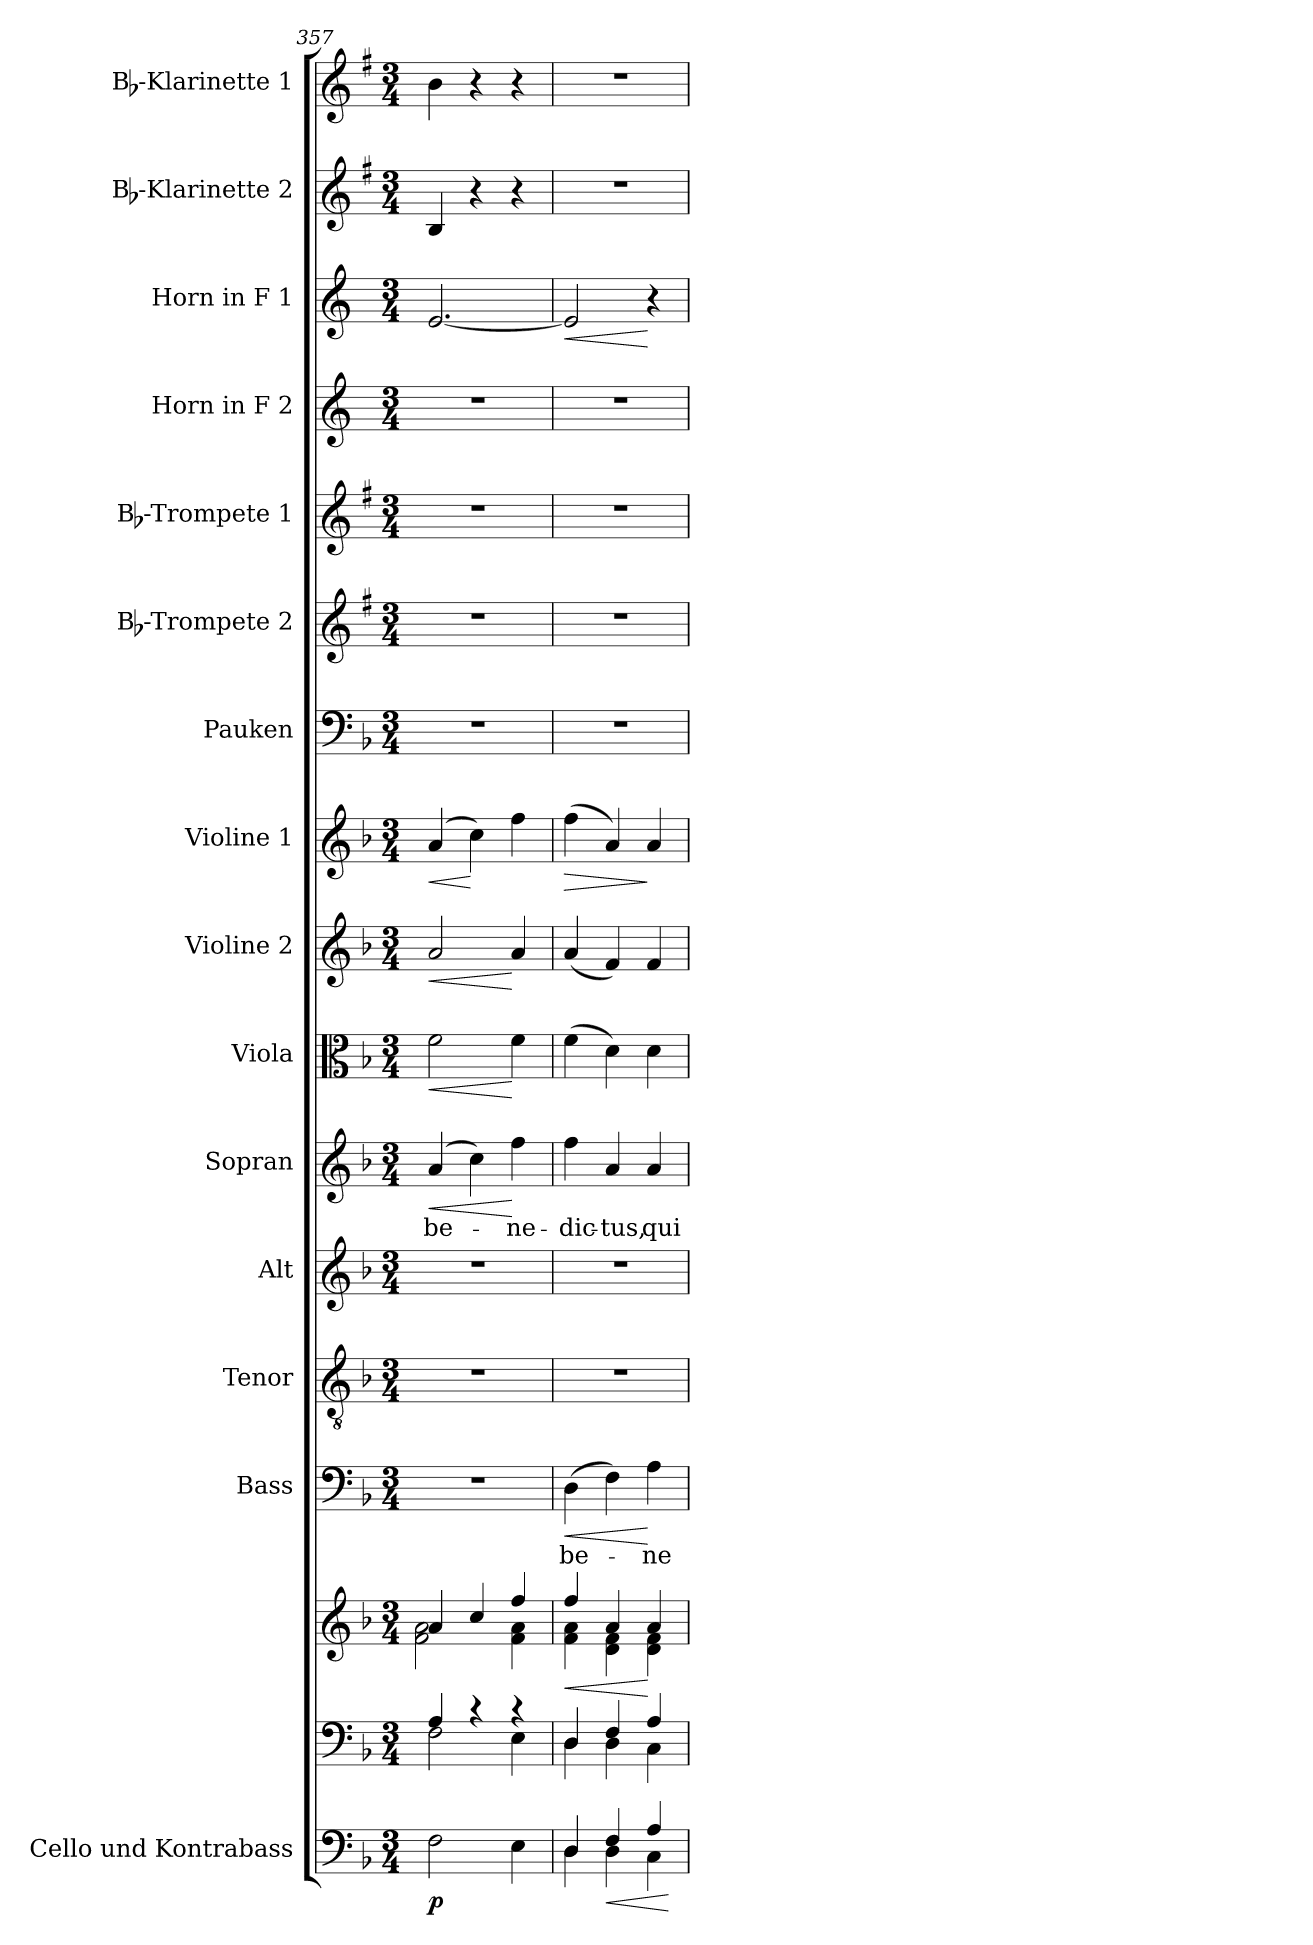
**kern	**dynam	**kern	**kern	**dynam	**kern	**text	**dynam	**kern	**kern	**kern	**text	**dynam	**kern	**dynam	**kern	**dynam	**kern	**dynam	**kern	**kern	**kern	**kern	**kern	**dynam	**kern	**kern
*part16	*part16	*part15	*part15	*part15	*part14	*part14	*part14	*part13	*part12	*part11	*part11	*part11	*part10	*part10	*part9	*part9	*part8	*part8	*part7	*part6	*part5	*part4	*part3	*part3	*part2	*part1
*staff17	*staff17	*staff16	*staff15	*staff15/16	*staff14	*staff14	*staff14	*staff13	*staff12	*staff11	*staff11	*staff11	*staff10	*staff10	*staff9	*staff9	*staff8	*staff8	*staff7	*staff6	*staff5	*staff4	*staff3	*staff3	*staff2	*staff1
*I"Cello und Kontrabass	*	*	*	*	*I"Bass	*	*	*I"Tenor	*I"Alt	*I"Sopran	*	*	*I"Viola	*	*I"Violine 2	*	*I"Violine 1	*	*I"Pauken	*I"Bb-Trompete 2	*I"Bb-Trompete 1	*I"Horn in F 2	*I"Horn in F 1	*	*I"Bb-Klarinette 2	*I"Bb-Klarinette 1
*I'Kb.	*	*	*	*	*I'B.	*	*	*I'T.	*I'A.	*I'S.	*	*	*I'Vla.	*	*I'Vl. 2	*	*I'Vl. 1	*	*I'Pk.	*I'Bb Trp. 2	*I'Bb Trp. 1	*	*	*	*I'Bb Kl. 2	*I'Bb Kl. 1
*clefF4	*	*clefF4	*clefG2	*	*clefF4	*	*	*clefGv2	*clefG2	*clefG2	*	*	*clefC3	*	*clefG2	*	*clefG2	*	*clefF4	*clefG2	*clefG2	*clefG2	*clefG2	*	*clefG2	*clefG2
*ITrd7c12	*	*	*	*	*	*	*	*	*	*	*	*	*	*	*	*	*	*	*	*ITrd1c2	*ITrd1c2	*ITrd4c7	*ITrd4c7	*	*ITrd1c2	*ITrd1c2
*k[b-]	*	*k[b-]	*k[b-]	*	*k[b-]	*	*	*k[b-]	*k[b-]	*k[b-]	*	*	*k[b-]	*	*k[b-]	*	*k[b-]	*	*k[b-]	*k[b-]	*k[b-]	*k[b-]	*k[b-]	*	*k[b-]	*k[b-]
*F:	*	*F:	*F:	*	*F:	*	*	*F:	*F:	*F:	*	*	*F:	*	*F:	*	*F:	*	*F:	*F:	*F:	*F:	*F:	*	*F:	*F:
*M3/4	*	*M3/4	*M3/4	*	*M3/4	*	*	*M3/4	*M3/4	*M3/4	*	*	*M3/4	*	*M3/4	*	*M3/4	*	*M3/4	*M3/4	*M3/4	*M3/4	*M3/4	*	*M3/4	*M3/4
=357	=357	=357	=357	=357	=357	=357	=357	=357	=357	=357	=357	=357	=357	=357	=357	=357	=357	=357	=357	=357	=357	=357	=357	=357	=357	=357
*	*	*^	*^	*	*	*	*	*	*	*	*	*	*	*	*	*	*	*	*	*	*	*	*	*	*	*
!	!LO:DY:b	!	!	!	!	!	!	!	!	!	!	!	!LO:LY:b	!LO:HP:b	!	!LO:HP:b	!	!LO:HP:b	!	!LO:HP:b	!	!	!	!	!	!	!	!
2FF\	p	4A/	2F\	4a/	2f\ 2a\	.	2.r	.	.	2.r	2.r	(4a/	be-	<	2f\	<	2a/	<	(4a/	<	2.r	2.r	2.r	2.r	[2.A/	.	4A/	4a\
.	.	4rc	.	4cc/	.	.	.	.	.	.	.	4cc\)	.	.	.	.	.	.	4cc\)	[	.	.	.	.	.	.	4r	4r
!	!	!	!	!	!	!	!	!	!	!	!	!	!LO:LY:b	!	!	!	!	!	!	!	!	!	!	!	!	!	!	!
4EE\	.	4rc	4E\	4ff/	4f\ 4a\	.	.	.	.	.	.	4ff\	-ne-	[	4f\	[	4a/	[	4ff\	.	.	.	.	.	.	.	4r	4r
=358	=358	=358	=358	=358	=358	=358	=358	=358	=358	=358	=358	=358	=358	=358	=358	=358	=358	=358	=358	=358	=358	=358	=358	=358	=358	=358	=358	=358
*^	*	*	*	*	*	*	*	*	*	*	*	*	*	*	*	*	*	*	*	*	*	*	*	*	*	*	*	*
!	!	!	!	!	!	!	!LO:HP:b	!	!LO:LY:b	!LO:HP:b	!	!	!	!LO:LY:b	!	!	!	!	!	!	!LO:HP:b	!	!	!	!	!	!LO:HP:b	!	!
4DD/	4DD\	.	4D/	4D\	4ff/	4f\ 4a\	<	(>4D\	be-	<	2.r	2.r	4ff\	-dic-	.	(>4f\	.	(<4a/	.	(>4ff\	>	2.r	2.r	2.r	2.r	2A/]	<	2.r	2.r
!	!	!LO:HP:b	!	!	!	!	!	!	!	!	!	!	!	!LO:LY:b	!	!	!	!	!	!	!	!	!	!	!	!	!	!	!
4FF/	4DD\	<	4F/	4D\	4a/	4d\ 4f\	.	4F\)	.	.	.	.	4a/	-tus,	.	4d\)	.	4f/)	.	4a/)	.	.	.	.	.	.	.	.	.
!	!	!	!	!	!	!	!	!	!LO:LY:b	!	!	!	!	!LO:LY:b	!	!	!	!	!	!	!	!	!	!	!	!	!	!	!
4AA/	4CC\	.	4A/	4C\	4a/	4d\ 4f\	[	4A\	-ne-	[	.	.	4a/	qui	.	4d\	.	4f/	.	4a/	]	.	.	.	.	4r	[	.	.
*v	*v	*	*	*	*	*	*	*	*	*	*	*	*	*	*	*	*	*	*	*	*	*	*	*	*	*	*	*	*
*	*	*v	*v	*	*	*	*	*	*	*	*	*	*	*	*	*	*	*	*	*	*	*	*	*	*	*	*	*
*	*	*	*v	*v	*	*	*	*	*	*	*	*	*	*	*	*	*	*	*	*	*	*	*	*	*	*	*
.	[	.	.	.	.	.	.	.	.	.	.	.	.	.	.	.	.	.	.	.	.	.	.	.	.	.
=	=	=	=	=	=	=	=	=	=	=	=	=	=	=	=	=	=	=	=	=	=	=	=	=	=	=
*-	*-	*-	*-	*-	*-	*-	*-	*-	*-	*-	*-	*-	*-	*-	*-	*-	*-	*-	*-	*-	*-	*-	*-	*-	*-	*-
